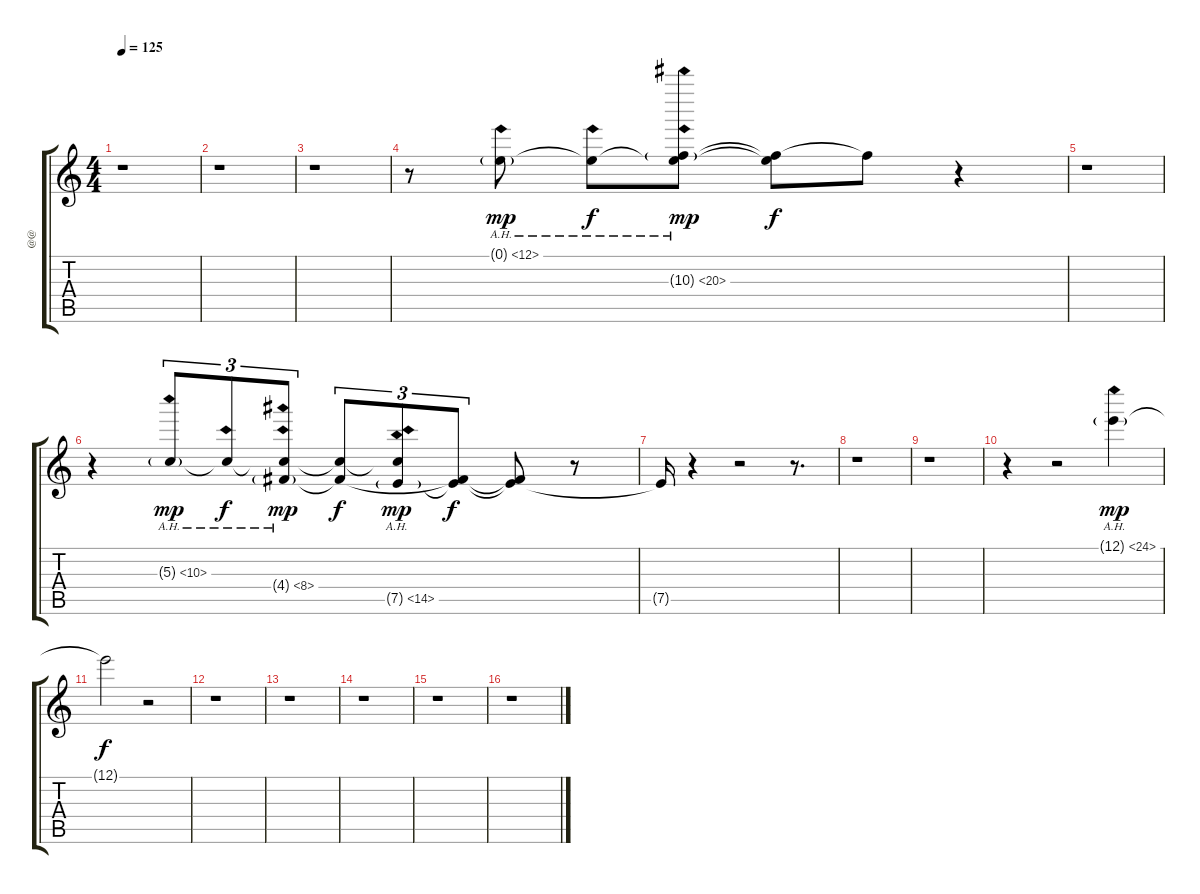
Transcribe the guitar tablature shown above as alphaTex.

\track ("@@" "@@") {instrument acousticguitarnylon}
\staff {score tabs}
\tuning (E4 B3 G3 D3 A2 E2) {hide}
\ts (4 4)
\tempo 125
\clef g2
\ks c
r.1{dy f} |
r.1 |
r.1 |
r.8 0.1{ah 12 g}.8{dy mp} 0.1{ah 12 t}.8{dy f} (0.1{ah 12 t} 10.3{ah 10 g}).8{dy mp} (0.1{t} 10.3{t}).8{dy f} 10.3{t}.8 r.4 |
r.1 |
r.4 5.3{ah 5 g}.8{tu (3 2) dy mp} 5.3{ah 12 t}.8{tu (3 2) dy f} (5.3{ah 12 t} 4.4{ah 4 g}).8{tu (3 2) dy mp} (5.3{t} 4.4{t}).8{tu (3 2) dy f} (5.3{ah 12 t} 7.5{ah 7 g}).8{tu (3 2) dy mp} (4.4{t} 7.5{t}).8{tu (3 2) dy f} (4.4{t} 7.5{t}).8 r.8 |
7.5{t}.16 r.4 r.2 r.8{d} |
r.1 |
r.1 |
r.4 r.2 12.1{ah 12 g}.4{dy mp} |
12.1{t}.2{dy f} r.2 |
r.1 |
r.1 |
r.1 |
r.1 |
r.1
